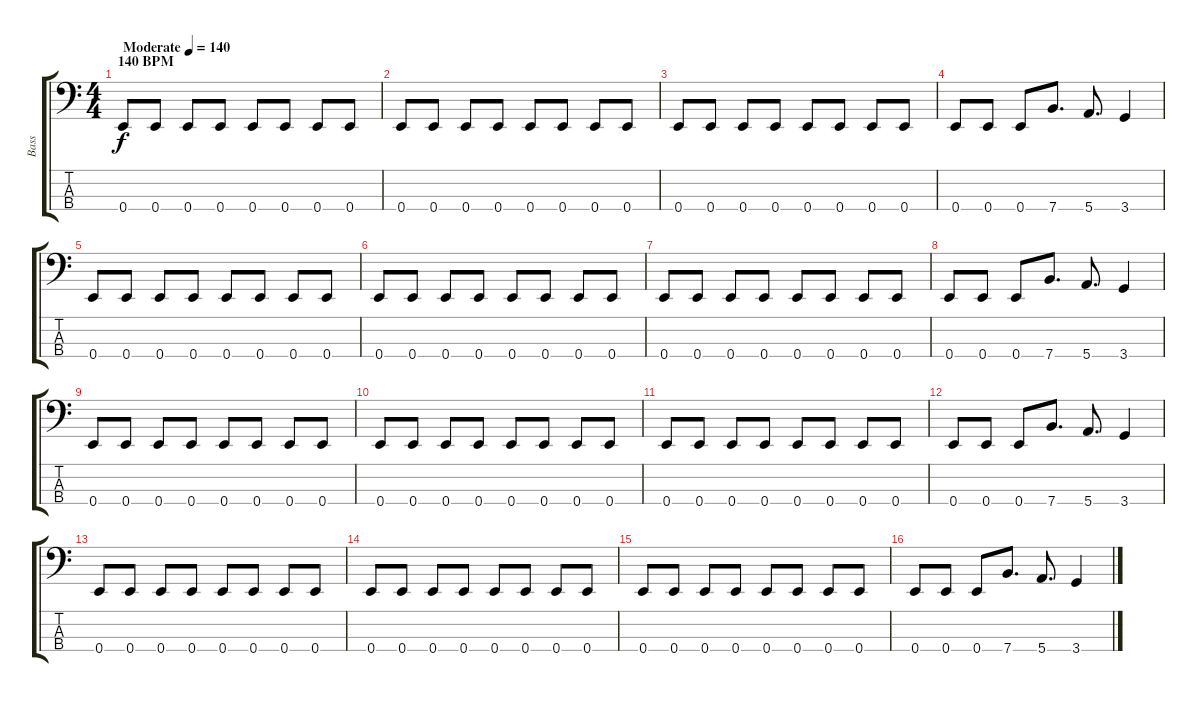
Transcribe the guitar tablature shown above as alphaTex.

\track ("Bass" "Bass") {instrument electricbasspick}
\staff {score tabs}
\tuning (G2 D2 A1 E1) {hide}
\ts (4 4)
\section ("" "140 BPM")
\tempo (140 "Moderate")
\clef f4
\ks c
0.4.8{dy f instrument electricbasspick} 0.4.8 0.4.8 0.4.8 0.4.8 0.4.8 0.4.8 0.4.8 |
0.4.8 0.4.8 0.4.8 0.4.8 0.4.8 0.4.8 0.4.8 0.4.8 |
0.4.8 0.4.8 0.4.8 0.4.8 0.4.8 0.4.8 0.4.8 0.4.8 |
0.4.8 0.4.8 0.4.8 7.4.8{d} 5.4.8{d} 3.4.4 |
0.4.8 0.4.8 0.4.8 0.4.8 0.4.8 0.4.8 0.4.8 0.4.8 |
0.4.8 0.4.8 0.4.8 0.4.8 0.4.8 0.4.8 0.4.8 0.4.8 |
0.4.8 0.4.8 0.4.8 0.4.8 0.4.8 0.4.8 0.4.8 0.4.8 |
0.4.8 0.4.8 0.4.8 7.4.8{d} 5.4.8{d} 3.4.4 |
0.4.8 0.4.8 0.4.8 0.4.8 0.4.8 0.4.8 0.4.8 0.4.8 |
0.4.8 0.4.8 0.4.8 0.4.8 0.4.8 0.4.8 0.4.8 0.4.8 |
0.4.8 0.4.8 0.4.8 0.4.8 0.4.8 0.4.8 0.4.8 0.4.8 |
0.4.8 0.4.8 0.4.8 7.4.8{d} 5.4.8{d} 3.4.4 |
0.4.8 0.4.8 0.4.8 0.4.8 0.4.8 0.4.8 0.4.8 0.4.8 |
0.4.8 0.4.8 0.4.8 0.4.8 0.4.8 0.4.8 0.4.8 0.4.8 |
0.4.8 0.4.8 0.4.8 0.4.8 0.4.8 0.4.8 0.4.8 0.4.8 |
0.4.8 0.4.8 0.4.8 7.4.8{d} 5.4.8{d} 3.4.4
